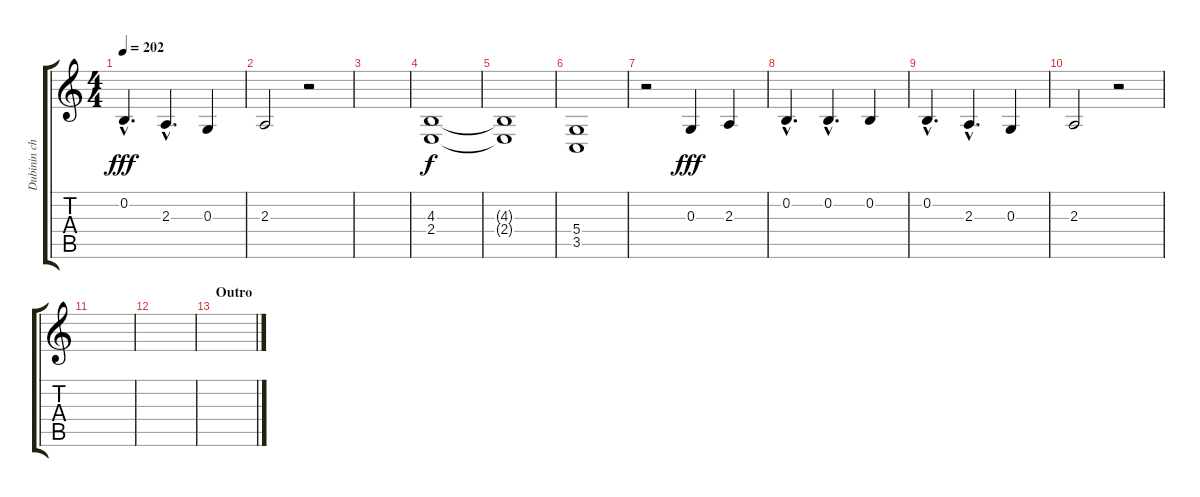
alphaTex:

\track ("Dubinin chant" "Dubinin ch") {instrument choiraahs}
\staff {score tabs}
\tuning (E4 B3 G3 D3 A2 E2) {hide}
\ts (4 4)
\tempo 202
\clef g2
\ks c
0.2{hac}.4{d dy fff} 2.3{hac}.4{d} 0.3.4 |
2.3.2 r.2 |
|
(4.3 2.4).1{dy f instrument choiraahs} |
(4.3{t} 2.4{t}).1 |
(5.4 3.5).1 |
r.2{instrument baritonesax} 0.3.4{dy fff} 2.3.4 |
0.2{hac}.4{d} 0.2{hac}.4{d} 0.2.4 |
0.2{hac}.4{d} 2.3{hac}.4{d} 0.3.4 |
2.3.2 r.2 |
|
|
\section ("" "Outro")
